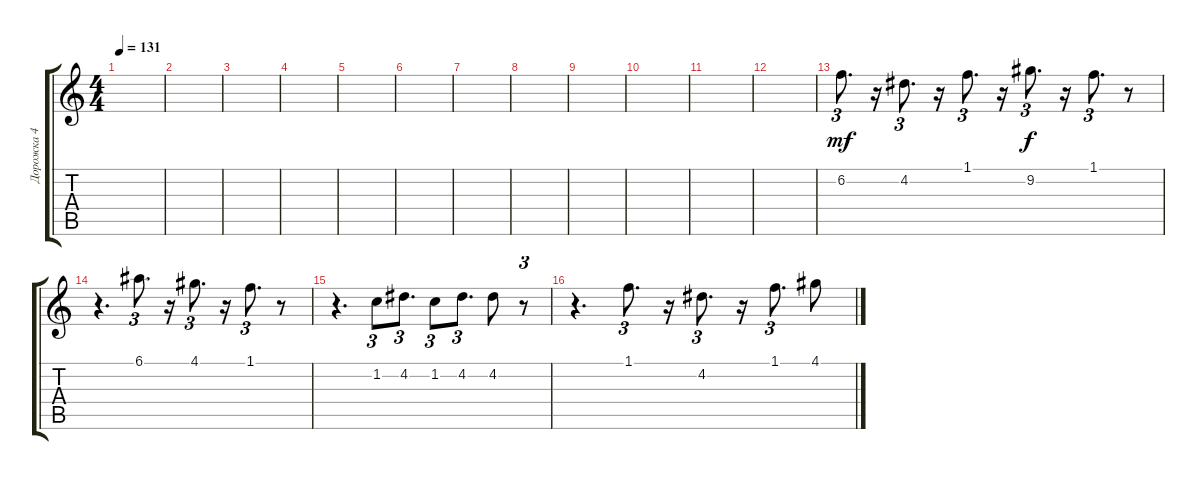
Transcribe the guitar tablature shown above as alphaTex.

\track ("Дорожка 4" "Дорожка 4") {instrument acousticguitarsteel}
\staff {score tabs}
\tuning (E4 B3 G3 D3 A2 E2) {hide}
\ts (4 4)
\tempo 131
\clef g2
\ks c
|
|
|
|
|
|
|
|
|
|
|
|
6.2.8{d tu (3 2) dy mf} r.16 4.2.8{d tu (3 2)} r.16 1.1.8{d tu (3 2)} r.16 9.2.8{d tu (3 2) dy f} r.16 1.1.8{d tu (3 2)} r.8 |
r.4{d} 6.1.8{d tu (3 2)} r.16 4.1.8{d tu (3 2)} r.16 1.1.8{d tu (3 2)} r.8 |
r.4{d} 1.2.8{tu (3 2)} 4.2.8{d tu (3 2)} 1.2.8{tu (3 2)} 4.2.8{d tu (3 2)} 4.2.8 r.8{tu (3 2)} |
r.4{d} 1.1.8{d tu (3 2)} r.16 4.2.8{d tu (3 2)} r.16 1.1.8{d tu (3 2)} 4.1.8
